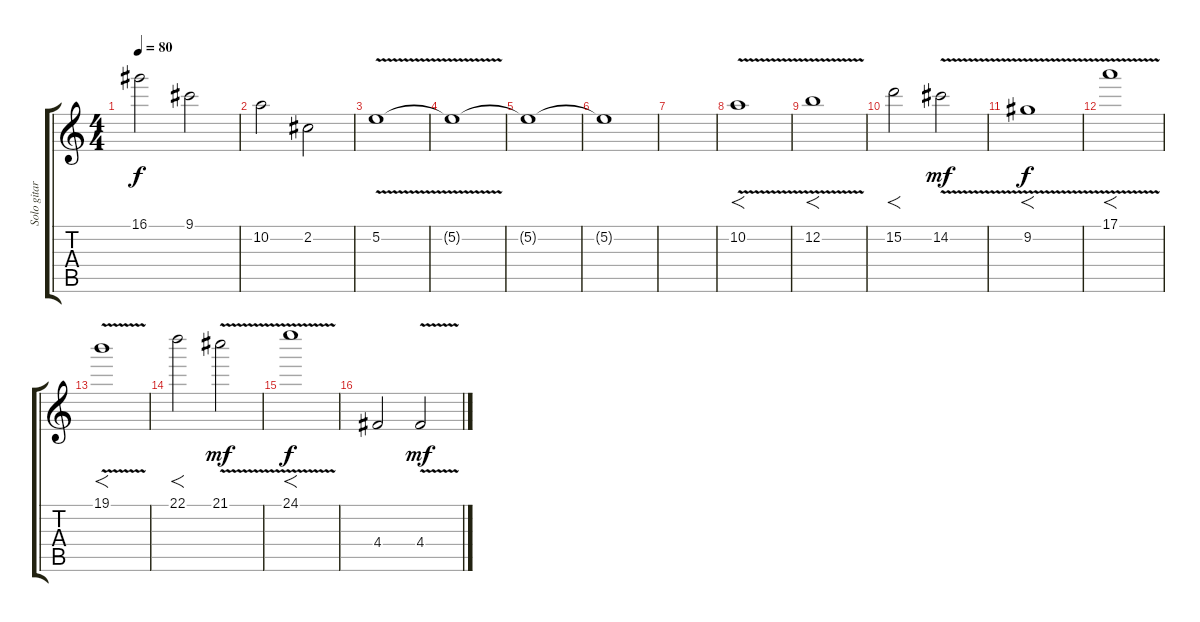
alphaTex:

\track ("Solo gitara" "Solo gitar") {instrument distortionguitar}
\staff {score tabs}
\tuning (E4 B3 G3 D3 A2 E2) {hide}
\ts (4 4)
\tempo 80
\clef g2
\ks c
16.1.2{dy f} 9.1.2 |
10.2.2 2.2.2 |
5.2{v}.1 |
5.2{t}.1 |
5.2{t}.1 |
5.2{t}.1 |
|
10.2{v}.1{f} |
12.2{v}.1{f} |
15.2.2{f} 14.2{v}.2{dy mf} |
9.2{v}.1{f dy f} |
17.1{v}.1{f} |
19.1{v}.1{f} |
22.1.2{f} 21.1{v}.2{dy mf} |
24.1{v}.1{f dy f} |
4.4.2 4.4{v}.2{dy mf}
